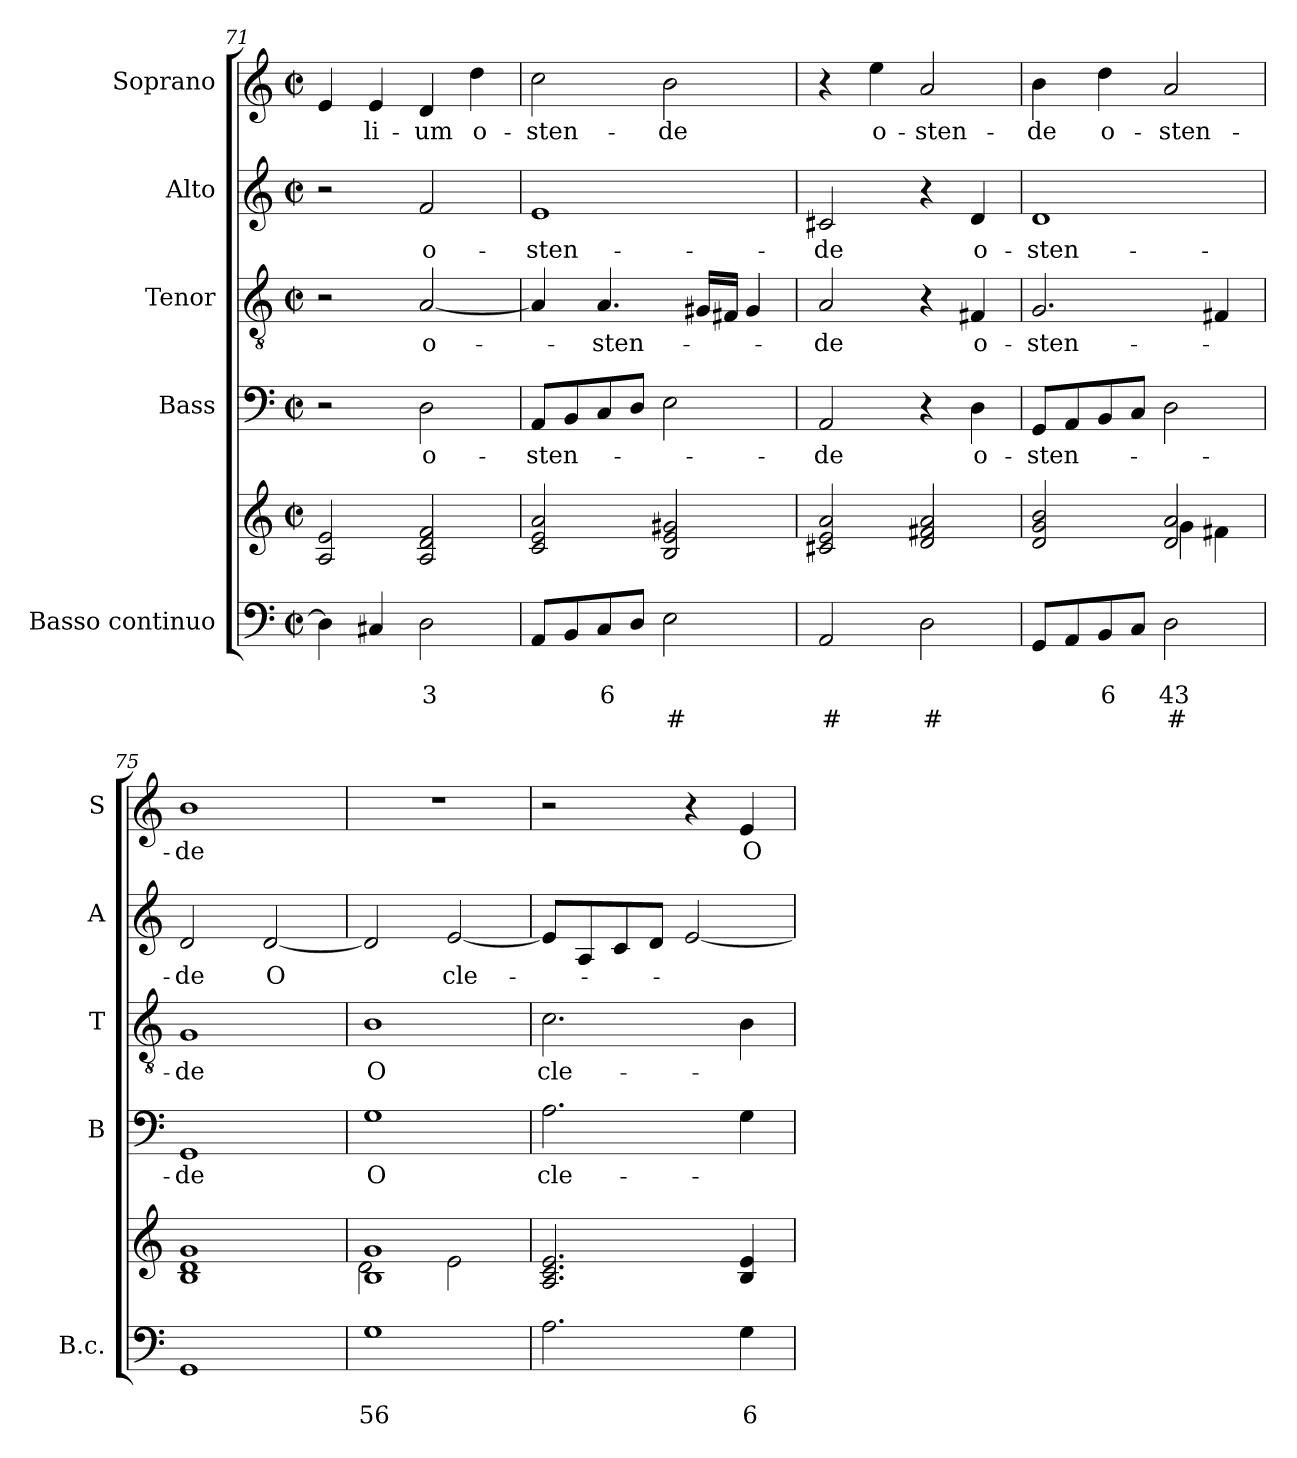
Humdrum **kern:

**kern	**text	**text	**text	**kern	**kern	**text	**kern	**text	**kern	**text	**kern	**text
*part5	*part5	*part5	*part5	*part5	*part4	*part4	*part3	*part3	*part2	*part2	*part1	*part1
*staff6	*staff6	*staff6	*staff6	*staff5	*staff4	*staff4	*staff3	*staff3	*staff2	*staff2	*staff1	*staff1
*I"Basso continuo	*	*	*	*	*I"Bass	*	*I"Tenor	*	*I"Alto	*	*I"Soprano	*
*I'B.c.	*	*	*	*	*I'B	*	*I'T	*	*I'A	*	*I'S	*
*clefF4	*	*	*	*clefG2	*clefF4	*	*clefGv2	*	*clefG2	*	*clefG2	*
*k[]	*	*	*	*k[]	*k[]	*	*k[]	*	*k[]	*	*k[]	*
*C:	*	*	*	*C:	*C:	*	*C:	*	*C:	*	*C:	*
*M2/2	*	*	*	*M2/2	*M2/2	*	*M2/2	*	*M2/2	*	*M2/2	*
*met(c|)	*	*	*	*met(c|)	*met(c|)	*	*met(c|)	*	*met(c|)	*	*met(c|)	*
=71	=71	=71	=71	=71	=71	=71	=71	=71	=71	=71	=71	=71
4D\]	.	.	.	2A!/ 2e!/	2r	.	2r	.	2r	.	4e/	.
!	!	!	!	!	!	!	!	!	!	!	!	!LO:LY:b
4C#X/	.	.	.	.	.	.	.	.	.	.	4e/	-li-
!	!	!LO:LY:b	!	!	!	!	!	!	!	!	!	!
!	!	!	!	!	!	!LO:LY:b	!	!	!	!	!	!
!	!	!	!	!	!	!	!	!LO:LY:b	!	!	!	!
!	!	!	!	!	!	!	!	!	!	!LO:LY:b	!	!
!	!	!	!	!	!	!	!	!	!	!	!	!LO:LY:b
2D\	.	3	.	2A!/ 2d!/ 2f!/	2D\	o-	[2A/	o-	2f/	o-	4d/	-um
!	!	!	!	!	!	!	!	!	!	!	!	!LO:LY:b
.	.	.	.	.	.	.	.	.	.	.	4dd\	o-
=72	=72	=72	=72	=72	=72	=72	=72	=72	=72	=72	=72	=72
!	!	!	!	!	!	!LO:LY:b	!	!	!	!	!	!
!	!	!	!	!	!	!	!	!	!	!LO:LY:b	!	!
!	!	!	!	!	!	!	!	!	!	!	!	!LO:LY:b
8AA/L	.	.	.	2c!/ 2e!/ 2a!/	8AA/L	-sten-	4A/]	.	1e	-sten-	2cc\	-sten-
8BB/	.	.	.	.	8BB/	.	.	.	.	.	.	.
!	!	!LO:LY:b	!	!	!	!	!	!	!	!	!	!
!	!	!	!	!	!	!	!	!LO:LY:b	!	!	!	!
8C/	.	6	.	.	8C/	.	4.A/	-sten-	.	.	.	.
8D/J	.	.	.	.	8D/J	.	.	.	.	.	.	.
!	!	!	!LO:LY:b	!	!	!	!	!	!	!	!	!
!	!	!	!	!	!	!	!	!	!	!	!	!LO:LY:b
2E\	.	.	#	2B!/ 2e!/ 2g#X!/	2E\	.	.	.	.	.	2b\	-de
.	.	.	.	.	.	.	16G#X/LL	.	.	.	.	.
.	.	.	.	.	.	.	16F#X/JJ	.	.	.	.	.
.	.	.	.	.	.	.	4G#/	.	.	.	.	.
!!LO:LB:g=z
=73	=73	=73	=73	=73	=73	=73	=73	=73	=73	=73	=73	=73
!	!	!	!LO:LY:b	!	!	!	!	!	!	!	!	!
!	!	!	!	!	!	!LO:LY:b	!	!	!	!	!	!
!	!	!	!	!	!	!	!	!LO:LY:b	!	!	!	!
!	!	!	!	!	!	!	!	!	!	!LO:LY:b	!	!
2AA/	.	.	#	2c#X!/ 2e!/ 2a!/	2AA/	-de	2A/	-de	2c#X/	-de	4r	.
!	!	!	!	!	!	!	!	!	!	!	!	!LO:LY:b
.	.	.	.	.	.	.	.	.	.	.	4ee\	o-
!	!	!	!LO:LY:b	!	!	!	!	!	!	!	!	!
!	!	!	!	!	!	!	!	!	!	!	!	!LO:LY:b
2D\	.	.	#	2d!/ 2f#X!/ 2a!/	4r	.	4r	.	4r	.	2a/	-sten-
!	!	!	!	!	!	!LO:LY:b	!	!	!	!	!	!
!	!	!	!	!	!	!	!	!LO:LY:b	!	!	!	!
!	!	!	!	!	!	!	!	!	!	!LO:LY:b	!	!
.	.	.	.	.	4D\	o-	4F#X/	o-	4d/	o-	.	.
=74	=74	=74	=74	=74	=74	=74	=74	=74	=74	=74	=74	=74
*	*	*	*	*^	*	*	*	*	*	*	*	*
!	!	!	!	!	!	!	!LO:LY:b	!	!	!	!	!	!
!	!	!	!	!	!	!	!	!	!LO:LY:b	!	!	!	!
!	!	!	!	!	!	!	!	!	!	!	!LO:LY:b	!	!
!	!	!	!	!	!	!	!	!	!	!	!	!	!LO:LY:b
8GG/L	.	.	.	2d!/ 2g!/ 2b!/	2ryy	8GG/L	-sten-	2.G/	-sten-	1d	-sten-	4b\	-de
8AA/	.	.	.	.	.	8AA/	.	.	.	.	.	.	.
!	!	!LO:LY:b	!	!	!	!	!	!	!	!	!	!	!
!	!	!	!	!	!	!	!	!	!	!	!	!	!LO:LY:b
8BB/	.	6	.	.	.	8BB/	.	.	.	.	.	4dd\	o-
8C/J	.	.	.	.	.	8C/J	.	.	.	.	.	.	.
!	!	!LO:LY:b	!LO:LY:b	!	!	!	!	!	!	!	!	!	!
!	!	!	!	!	!	!	!	!	!	!	!	!	!LO:LY:b
2D\	.	43	#	2d!/ 2a!/	4g!\	2D\	.	.	.	.	.	2a/	-sten-
.	.	.	.	.	4f#X!\	.	.	4F#X/	.	.	.	.	.
*	*	*	*	*v	*v	*	*	*	*	*	*	*	*
=75	=75	=75	=75	=75	=75	=75	=75	=75	=75	=75	=75	=75
*	*	*	*	*^	*	*	*	*	*	*	*	*
!	!	!	!	!	!	!	!LO:LY:b	!	!	!	!	!	!
*	*	*	*	*v	*v	*	*	*	*	*	*	*	*
*	*	*	*	*^	*	*	*	*	*	*	*	*
!	!	!	!	!	!	!	!	!	!LO:LY:b	!	!	!	!
*	*	*	*	*v	*v	*	*	*	*	*	*	*	*
*	*	*	*	*^	*	*	*	*	*	*	*	*
!	!	!	!	!	!	!	!	!	!	!	!LO:LY:b	!	!
*	*	*	*	*v	*v	*	*	*	*	*	*	*	*
*	*	*	*	*^	*	*	*	*	*	*	*	*
!	!	!	!	!	!	!	!	!	!	!	!	!	!LO:LY:b
*	*	*	*	*v	*v	*	*	*	*	*	*	*	*
1GG	.	.	.	1B! 1d! 1g!	1GG	-de	1G	-de	2d/	-de	1b	-de
!	!	!	!	!	!	!	!	!	!	!LO:LY:b	!	!
.	.	.	.	.	.	.	.	.	[2d/	O	.	.
=76	=76	=76	=76	=76	=76	=76	=76	=76	=76	=76	=76	=76
!	!	!LO:LY:b	!	!	!	!	!	!	!	!	!	!
*	*	*	*	*^	*	*	*	*	*	*	*	*
!	!	!	!	!	!	!	!LO:LY:b	!	!	!	!	!	!
!	!	!	!	!	!	!	!	!	!LO:LY:b	!	!	!	!
1G	.	56	.	1B! 1g!	2d!\	1G	O	1B	O	2d/]	.	1r	.
!	!	!	!	!	!	!	!	!	!	!	!LO:LY:b	!	!
.	.	.	.	.	2e!\	.	.	.	.	[2e/	cle-	.	.
*	*	*	*	*v	*v	*	*	*	*	*	*	*	*
=77	=77	=77	=77	=77	=77	=77	=77	=77	=77	=77	=77	=77
*	*	*	*	*^	*	*	*	*	*	*	*	*
!	!	!	!	!	!	!	!LO:LY:b	!	!	!	!	!	!
*	*	*	*	*v	*v	*	*	*	*	*	*	*	*
*	*	*	*	*^	*	*	*	*	*	*	*	*
!	!	!	!	!	!	!	!	!	!LO:LY:b	!	!	!	!
*	*	*	*	*v	*v	*	*	*	*	*	*	*	*
2.A\	.	.	.	2.A!/ 2.c!/ 2.e!/	2.A\	cle-	2.c\	cle-	8e/L]	.	2r	.
.	.	.	.	.	.	.	.	.	8A/	.	.	.
.	.	.	.	.	.	.	.	.	8c/	.	.	.
.	.	.	.	.	.	.	.	.	8d/J	.	.	.
.	.	.	.	.	.	.	.	.	[2e/	.	4r	.
!	!	!LO:LY:b	!	!	!	!	!	!	!	!	!	!
!	!	!	!	!	!	!	!	!	!	!	!	!LO:LY:b
4G\	.	6	.	4B!/ 4e!/	4G\	.	4B\	.	.	.	4e/	O
=	=	=	=	=	=	=	=	=	=	=	=	=
*-	*-	*-	*-	*-	*-	*-	*-	*-	*-	*-	*-	*-
